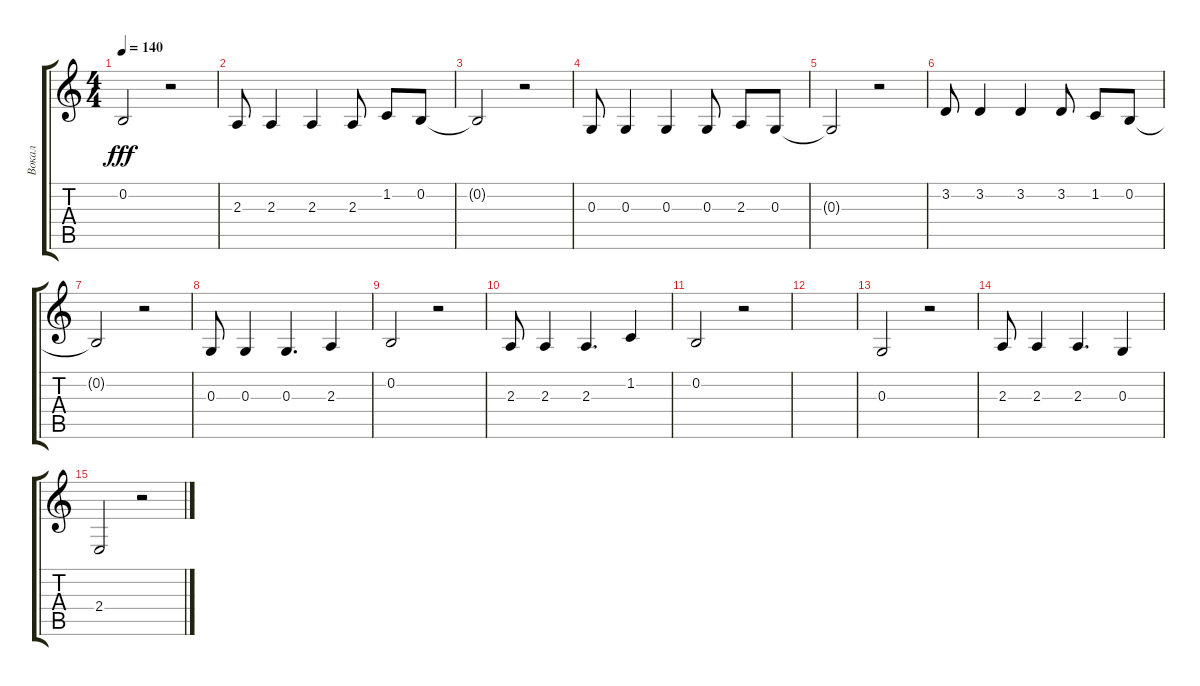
\track ("Вокал" "Вокал") {instrument brightacousticpiano}
\staff {score tabs}
\tuning (E4 B3 G3 D3 A2 E2) {hide}
\ts (4 4)
\tempo 140
\clef g2
\ks c
0.2{t}.2{dy fff} r.2 |
2.3.8 2.3.4 2.3.4 2.3.8 1.2.8 0.2.8 |
0.2{t}.2 r.2 |
0.3.8 0.3.4 0.3.4 0.3.8 2.3.8 0.3.8 |
0.3{t}.2 r.2 |
3.2.8 3.2.4 3.2.4 3.2.8 1.2.8 0.2.8 |
0.2{t}.2 r.2 |
0.3.8 0.3.4 0.3.4{d} 2.3.4 |
0.2.2 r.2 |
2.3.8 2.3.4 2.3.4{d} 1.2.4 |
0.2.2 r.2 |
|
0.3.2 r.2 |
2.3.8 2.3.4 2.3.4{d} 0.3.4 |
2.4.2 r.2
